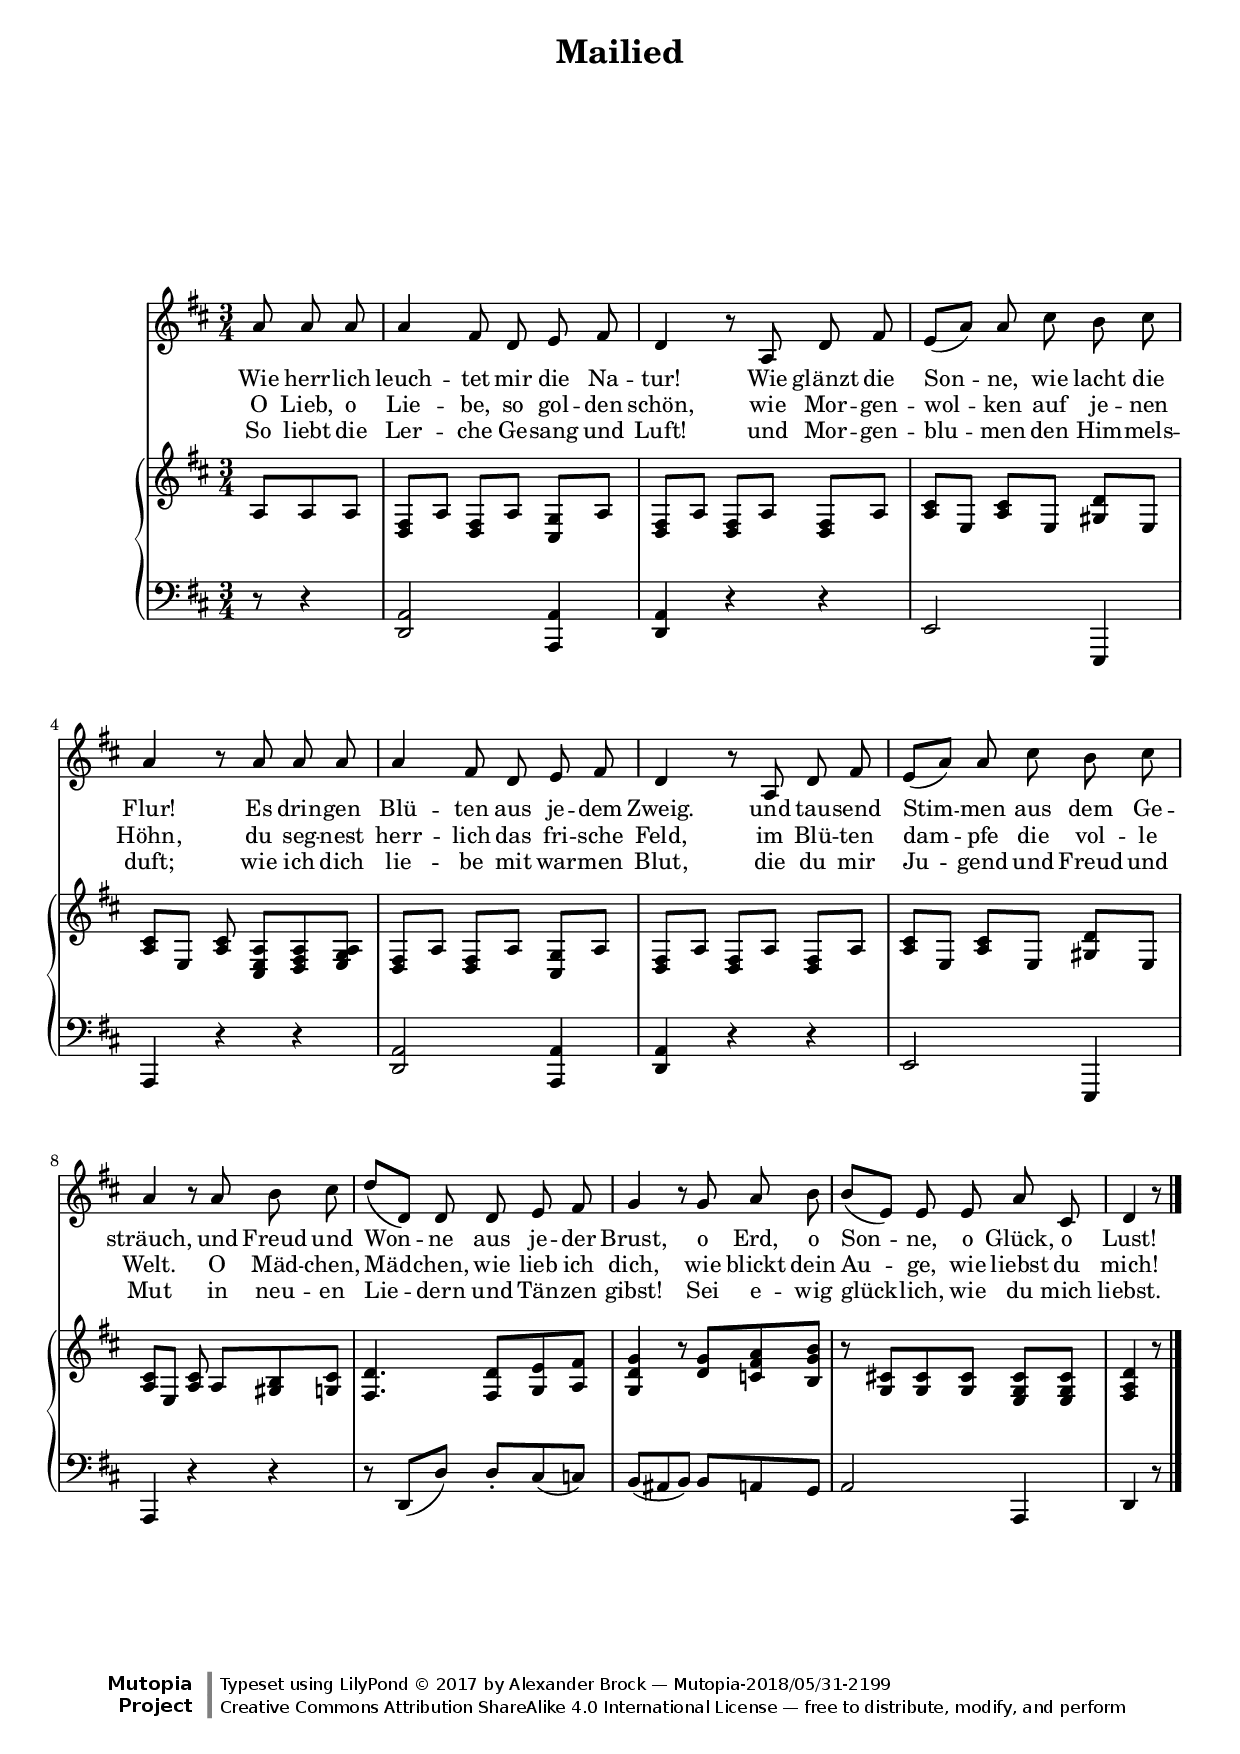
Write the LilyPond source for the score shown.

\version "2.19.65"

\paper {
    page-top-space = #0.0
    %indent = 0.0
    %line-width = 18.0\cm
    ragged-bottom = ##f
    ragged-last-bottom = ##f
   %page-count = 5

   system-system-spacing =
    #'(
       %(basic-distance . 0)
       %(minimum-distance . 0)
       %(padding . 5)
       %(stretchability . 20)
      )
}

%#(set-default-paper-size "a4")

#(set-global-staff-size 18)

\include "articulate.ly"

\header {
        title = "Mailied"
        %subtitle = "Part II: 22. Aria (Raphael)"
        %piece = "Part II: 22. Aria (Raphael)"
        %mutopiatitle = "Air (Raphael)"
	%composer = "F.J.Haydn (1732 - 1809)"

        %mutopiacomposer = "HaydnFJ"

        %opus = "Hob. XXI:2"
        %date = "1797 - 1798"
        %mutopiainstrument = "Voice (Bass) and piano"
        %style = "Classical"
        %source = "Liepzig: C. F. Peters Plate 7619"
        % "http://hz.imslp.info/files/imglnks/usimg/7/71/IMSLP35013-PMLP40341-Haydn-SchoepfungVSpeters.pdf page 82ff"
        % publish date estimated at 1880
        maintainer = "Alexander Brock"
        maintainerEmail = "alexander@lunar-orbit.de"

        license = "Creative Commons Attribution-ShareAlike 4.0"
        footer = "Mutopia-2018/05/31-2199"
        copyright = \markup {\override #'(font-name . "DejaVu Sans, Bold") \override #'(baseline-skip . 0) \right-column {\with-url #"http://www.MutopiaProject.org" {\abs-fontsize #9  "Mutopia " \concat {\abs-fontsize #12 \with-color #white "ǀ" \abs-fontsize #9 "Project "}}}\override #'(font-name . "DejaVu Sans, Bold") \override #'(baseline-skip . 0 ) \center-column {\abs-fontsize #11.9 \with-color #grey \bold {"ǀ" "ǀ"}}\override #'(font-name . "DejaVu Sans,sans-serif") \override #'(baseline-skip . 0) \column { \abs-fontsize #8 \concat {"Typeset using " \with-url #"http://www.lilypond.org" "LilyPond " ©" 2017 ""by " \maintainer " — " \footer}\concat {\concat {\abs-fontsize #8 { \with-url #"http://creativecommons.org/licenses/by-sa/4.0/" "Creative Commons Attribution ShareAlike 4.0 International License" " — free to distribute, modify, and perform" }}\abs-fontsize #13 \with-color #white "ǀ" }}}
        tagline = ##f
}

melody = \relative c' {
  \set Score.tempoHideNote = ##t
  \tempo 4 = 105
  \autoBeamOff
  \partial 4. d'8 d d |
  d4 b8 g a b  |
  g4r8 d g b  |
  a[( d]) d fis e fis | 
  d4r8 d d d  |
  d4 b8 g a b  |
  g4r8 d g b  |
  a[( d]) d fis e fis | 
  d4r8 d e fis  |
  g[( g,]) g g a b  |
  c4r8 c d e  |
  e[( a,]) a a d fis, | 
  g4r8
  \bar "|."
}

rh = \relative c' {
d8 d d |
\set Timing.beamExceptions = #'()
\set Timing.baseMoment = #(ly:make-moment 1/4)
\set Timing.beatStructure = 1,1,1
<g, b>8 d' <g, b> d' <fis, c'> d'  |
<g, b> d' <g, b> d' <g, b> d'  |
<d fis> a <d fis> a <cis g'> a  |
<d fis> a <d fis> <fis, a d>[ <g b d> <a c d>]  |
<g b> d' <g, b> d' <fis, c'> d'  |
<g, b> d' <g, b> d' <g, b> d'  |
<d fis> a <d fis> a <cis g'> a  |
<d fis> a <d fis> d[ <cis e> <c fis>]  |
<b g'>4. <b g'>8[ <c a'> <d b'>]  |
<c g' c>4r8 <g' c>[ <f b d> <e c' e>8] |
r <c fis!>[ <c fis> <c fis>] <a c fis> <a c fis>  |
<b d g>4r8
}

lh = \relative c {
r8 r4 |
<g d'>2 <d d'>4  |
<g d'>r r  |
a2 a,4  |
d r r  |
<g d'>2 <d d'>4  |
<g d'>r r  |
a2 a,4  |
d r r  |
r8 g[( g']) g-.[ fis( f)]  |
e[( dis e]) e[ d c]  |
d2 d,4  |
g r8
}

songtext =  \lyricmode {
%\override LyricText.self-alignment-X = #LEFT
Wie herr -- lich leuch -- tet mir die Na -- tur!
Wie glänzt die Son -- ne, wie lacht die Flur!
Es drin -- gen Blü -- ten aus je -- dem Zweig.
und tau -- send Stim -- men aus dem Ge -- sträuch,
und Freud und Won -- ne aus je -- der Brust,
o Erd, o Son -- ne, o Glück, o Lust!
}


songtexttwo =  \lyricmode {
%\override LyricText.self-alignment-X = #LEFT
O Lieb, o Lie -- be, so gol -- den schön,
wie Mor -- gen -- wol -- ken auf je -- nen Höhn,
du seg -- nest herr -- lich das fri -- sche Feld,
im Blü -- ten dam -- pfe die vol -- le Welt.
O Mäd -- chen, Mäd -- chen, wie lieb ich dich,
wie blickt dein Au -- ge, wie liebst du mich!
}


songtextthree =  \lyricmode {
%\override LyricText.self-alignment-X = #LEFT
So liebt die Ler -- che Ge -- sang und Luft!
und Mor -- gen -- blu -- men den Him -- mels -- duft;
wie ich dich lie -- be mit war -- men Blut,
die du mir Ju -- gend und Freud und Mut
in neu -- en Lie -- dern und Tän -- zen gibst!
Sei e -- wig glück -- lich, wie du mich liebst.
}


target=g,

% The score definition
\score {

<<

  \time 3/4

    \override Score.VerticalAxisGroup #'remove-first = ##t
  \new Staff <<
            \new Voice = "mel" {\transpose c \target{  \clef treble \key g \major \melody}}
            \new Lyrics = "one" \lyricsto mel \songtext
            \new Lyrics = "two" \lyricsto mel \songtexttwo
            \new Lyrics = "two" \lyricsto mel \songtextthree
  >>
  \new PianoStaff <<
    \new Staff \with {
      \consists #Merge_rests_engraver
    }
    <<
      \new Voice {\transpose c \target{  \key g \major \rh }}
    >>
      \new Dynamics {

  }
    \new Staff \with {
      \consists #Merge_rests_engraver
    }
    <<
      \new Voice {\transpose c \target{  \clef bass \key g \major \lh }}
    >>

  >>

>>

\layout {
  \context {
    \RemoveEmptyStaffContext
  }
}
}
